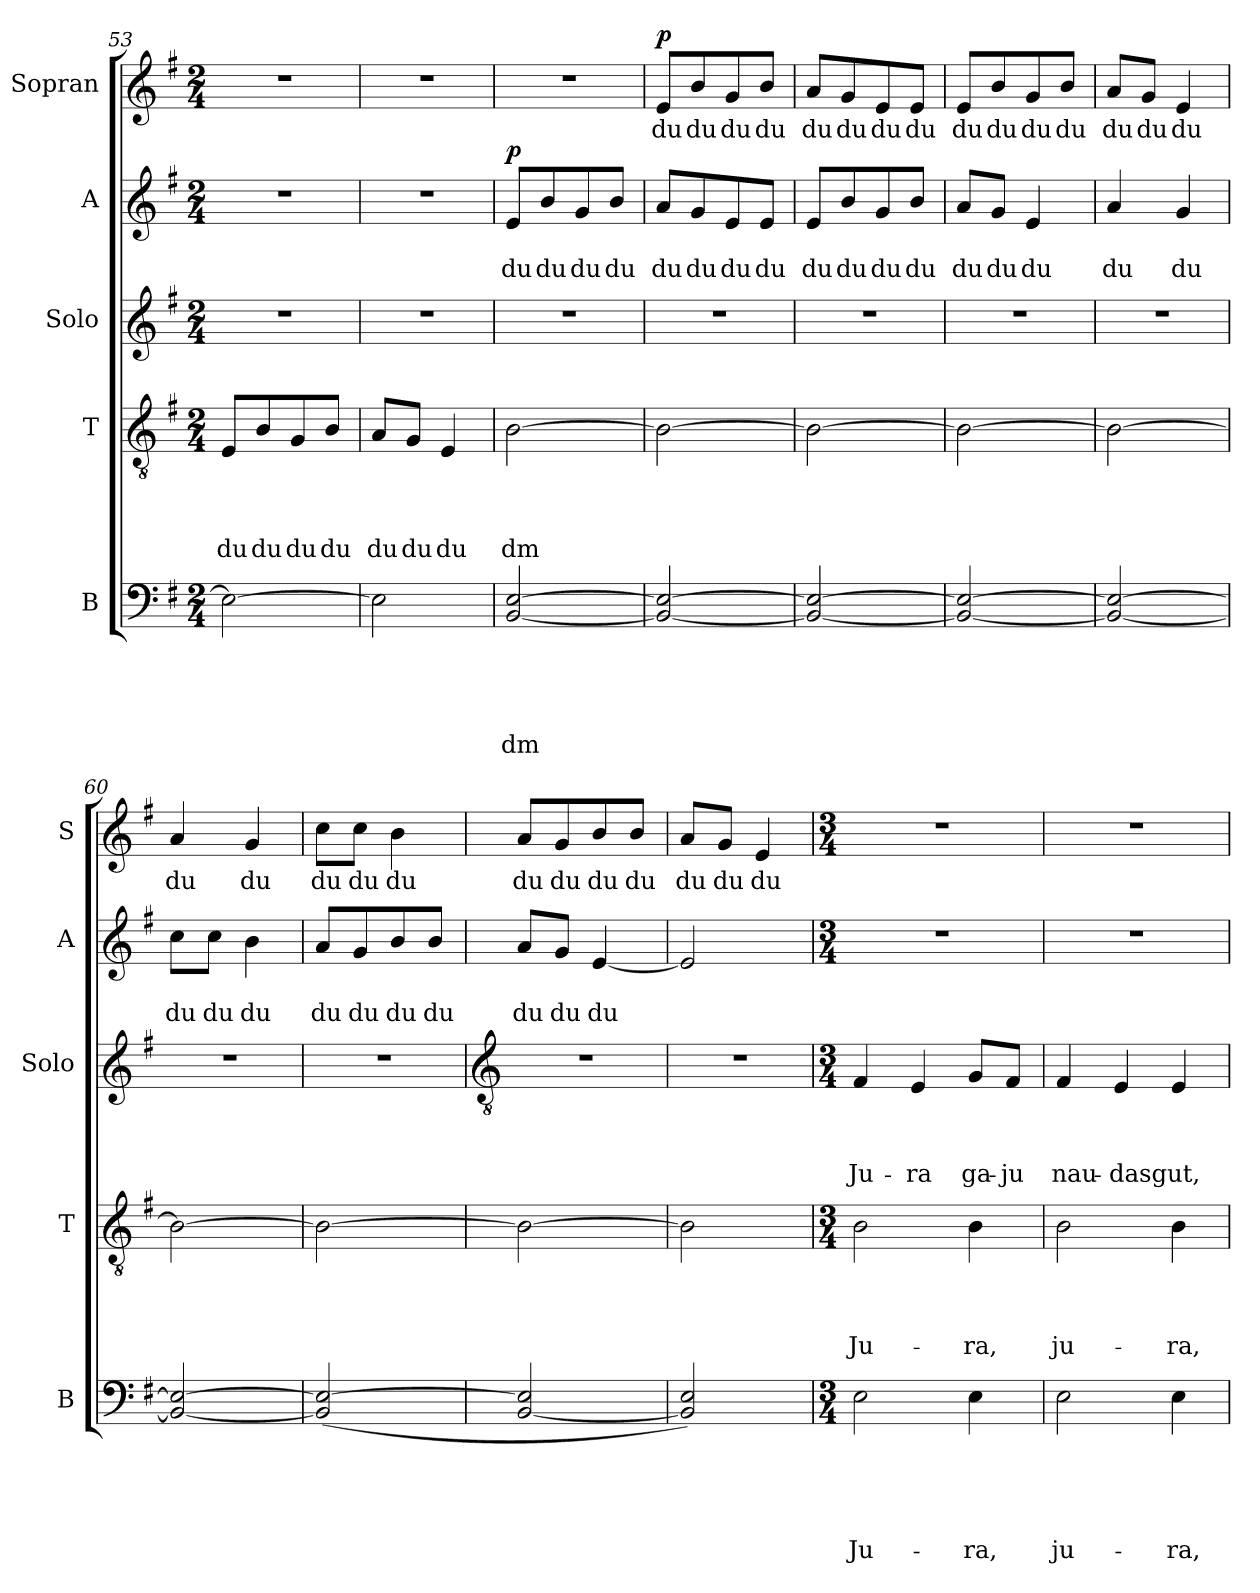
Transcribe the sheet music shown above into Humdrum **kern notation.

**kern	**text	**text	**text	**text	**text	**kern	**text	**text	**text	**text	**kern	**text	**text	**text	**kern	**text	**text	**dynam	**kern	**text	**dynam
*part5	*part5	*part5	*part5	*part5	*part5	*part4	*part4	*part4	*part4	*part4	*part3	*part3	*part3	*part3	*part2	*part2	*part2	*part2	*part1	*part1	*part1
*staff5	*staff5	*staff5	*staff5	*staff5	*staff5	*staff4	*staff4	*staff4	*staff4	*staff4	*staff3	*staff3	*staff3	*staff3	*staff2	*staff2	*staff2	*staff2	*staff1	*staff1	*staff1
*I"B	*	*	*	*	*	*I"T	*	*	*	*	*I"Solo	*	*	*	*I"A	*	*	*	*I"Sopran	*	*
*I'B	*	*	*	*	*	*I'T	*	*	*	*	*I'Solo	*	*	*	*I'A	*	*	*	*I'S	*	*
*clefF4	*	*	*	*	*	*clefGv2	*	*	*	*	*clefG2	*	*	*	*clefG2	*	*	*	*clefG2	*	*
*k[f#]	*	*	*	*	*	*k[f#]	*	*	*	*	*k[f#]	*	*	*	*k[f#]	*	*	*	*k[f#]	*	*
*G:	*	*	*	*	*	*G:	*	*	*	*	*G:	*	*	*	*G:	*	*	*	*G:	*	*
*M2/4	*	*	*	*	*	*M2/4	*	*	*	*	*M2/4	*	*	*	*M2/4	*	*	*	*M2/4	*	*
=53	=53	=53	=53	=53	=53	=53	=53	=53	=53	=53	=53	=53	=53	=53	=53	=53	=53	=53	=53	=53	=53
!	!	!	!	!	!	!	!	!	!	!LO:LY:b	!	!	!	!	!LO:N:vis=1	!	!	!	!LO:N:vis=1	!	!
2E\_	.	.	.	.	.	8E/L	.	.	.	du	2r	.	.	.	2r	.	.	.	2r	.	.
!	!	!	!	!	!	!	!	!	!	!LO:LY:b	!	!	!	!	!	!	!	!	!	!	!
.	.	.	.	.	.	8B/	.	.	.	du	.	.	.	.	.	.	.	.	.	.	.
!	!	!	!	!	!	!	!	!	!	!LO:LY:b	!	!	!	!	!	!	!	!	!	!	!
.	.	.	.	.	.	8G/	.	.	.	du	.	.	.	.	.	.	.	.	.	.	.
!	!	!	!	!	!	!	!	!	!	!LO:LY:b	!	!	!	!	!	!	!	!	!	!	!
.	.	.	.	.	.	8B/J	.	.	.	du	.	.	.	.	.	.	.	.	.	.	.
=54	=54	=54	=54	=54	=54	=54	=54	=54	=54	=54	=54	=54	=54	=54	=54	=54	=54	=54	=54	=54	=54
!	!	!	!	!	!	!	!	!	!	!LO:LY:b	!	!	!	!	!LO:N:vis=1	!	!	!	!LO:N:vis=1	!	!
2E\]	.	.	.	.	.	8A/L	.	.	.	du	2r	.	.	.	2r	.	.	.	2r	.	.
!	!	!	!	!	!	!	!	!	!	!LO:LY:b	!	!	!	!	!	!	!	!	!	!	!
.	.	.	.	.	.	8G/J	.	.	.	du	.	.	.	.	.	.	.	.	.	.	.
!	!	!	!	!	!	!	!	!	!	!LO:LY:b	!	!	!	!	!	!	!	!	!	!	!
.	.	.	.	.	.	4E/	.	.	.	du	.	.	.	.	.	.	.	.	.	.	.
=55	=55	=55	=55	=55	=55	=55	=55	=55	=55	=55	=55	=55	=55	=55	=55	=55	=55	=55	=55	=55	=55
!	!	!	!	!	!LO:LY:b	!	!	!	!	!LO:LY:b	!	!	!	!	!	!	!LO:LY:b	!LO:DY:b	!LO:N:vis=1	!	!
[<2BB/ [>2E/	.	.	.	.	dm	[>2B\	.	.	.	dm	2r	.	.	.	8e/L	.	du	p	2r	.	.
!	!	!	!	!	!	!	!	!	!	!	!	!	!	!	!	!	!LO:LY:b	!	!	!	!
.	.	.	.	.	.	.	.	.	.	.	.	.	.	.	8b/	.	du	.	.	.	.
!	!	!	!	!	!	!	!	!	!	!	!	!	!	!	!	!	!LO:LY:b	!	!	!	!
.	.	.	.	.	.	.	.	.	.	.	.	.	.	.	8g/	.	du	.	.	.	.
!	!	!	!	!	!	!	!	!	!	!	!	!	!	!	!	!	!LO:LY:b	!	!	!	!
.	.	.	.	.	.	.	.	.	.	.	.	.	.	.	8b/J	.	du	.	.	.	.
=56	=56	=56	=56	=56	=56	=56	=56	=56	=56	=56	=56	=56	=56	=56	=56	=56	=56	=56	=56	=56	=56
!	!	!	!	!	!	!	!	!	!	!	!	!	!	!	!	!	!LO:LY:b	!	!	!LO:LY:b	!LO:DY:b
2BB/_ 2E/_	.	.	.	.	.	2B\_	.	.	.	.	2r	.	.	.	8a/L	.	du	.	8e/L	du	p
!	!	!	!	!	!	!	!	!	!	!	!	!	!	!	!	!	!LO:LY:b	!	!	!LO:LY:b	!
.	.	.	.	.	.	.	.	.	.	.	.	.	.	.	8g/	.	du	.	8b/	du	.
!	!	!	!	!	!	!	!	!	!	!	!	!	!	!	!	!	!LO:LY:b	!	!	!LO:LY:b	!
.	.	.	.	.	.	.	.	.	.	.	.	.	.	.	8e/	.	du	.	8g/	du	.
!	!	!	!	!	!	!	!	!	!	!	!	!	!	!	!	!	!LO:LY:b	!	!	!LO:LY:b	!
.	.	.	.	.	.	.	.	.	.	.	.	.	.	.	8e/J	.	du	.	8b/J	du	.
=57	=57	=57	=57	=57	=57	=57	=57	=57	=57	=57	=57	=57	=57	=57	=57	=57	=57	=57	=57	=57	=57
!	!	!	!	!	!	!	!	!	!	!	!	!	!	!	!	!	!LO:LY:b	!	!	!LO:LY:b	!
2BB/_ 2E/_	.	.	.	.	.	2B\_	.	.	.	.	2r	.	.	.	8e/L	.	du	.	8a/L	du	.
!	!	!	!	!	!	!	!	!	!	!	!	!	!	!	!	!	!LO:LY:b	!	!	!LO:LY:b	!
.	.	.	.	.	.	.	.	.	.	.	.	.	.	.	8b/	.	du	.	8g/	du	.
!	!	!	!	!	!	!	!	!	!	!	!	!	!	!	!	!	!LO:LY:b	!	!	!LO:LY:b	!
.	.	.	.	.	.	.	.	.	.	.	.	.	.	.	8g/	.	du	.	8e/	du	.
!	!	!	!	!	!	!	!	!	!	!	!	!	!	!	!	!	!LO:LY:b	!	!	!LO:LY:b	!
.	.	.	.	.	.	.	.	.	.	.	.	.	.	.	8b/J	.	du	.	8e/J	du	.
=58	=58	=58	=58	=58	=58	=58	=58	=58	=58	=58	=58	=58	=58	=58	=58	=58	=58	=58	=58	=58	=58
!	!	!	!	!	!	!	!	!	!	!	!	!	!	!	!	!	!LO:LY:b	!	!	!LO:LY:b	!
2BB/_ 2E/_	.	.	.	.	.	2B\_	.	.	.	.	2r	.	.	.	8a/L	.	du	.	8e/L	du	.
!	!	!	!	!	!	!	!	!	!	!	!	!	!	!	!	!	!LO:LY:b	!	!	!LO:LY:b	!
.	.	.	.	.	.	.	.	.	.	.	.	.	.	.	8g/J	.	du	.	8b/	du	.
!	!	!	!	!	!	!	!	!	!	!	!	!	!	!	!	!	!LO:LY:b	!	!	!LO:LY:b	!
.	.	.	.	.	.	.	.	.	.	.	.	.	.	.	4e/	.	du	.	8g/	du	.
!	!	!	!	!	!	!	!	!	!	!	!	!	!	!	!	!	!	!	!	!LO:LY:b	!
.	.	.	.	.	.	.	.	.	.	.	.	.	.	.	.	.	.	.	8b/J	du	.
=59	=59	=59	=59	=59	=59	=59	=59	=59	=59	=59	=59	=59	=59	=59	=59	=59	=59	=59	=59	=59	=59
!	!	!	!	!	!	!	!	!	!	!	!	!	!	!	!	!	!LO:LY:b	!	!	!LO:LY:b	!
2BB/_ 2E/_	.	.	.	.	.	2B\_	.	.	.	.	2r	.	.	.	4a/	.	du	.	8a/L	du	.
!	!	!	!	!	!	!	!	!	!	!	!	!	!	!	!	!	!	!	!	!LO:LY:b	!
.	.	.	.	.	.	.	.	.	.	.	.	.	.	.	.	.	.	.	8g/J	du	.
!	!	!	!	!	!	!	!	!	!	!	!	!	!	!	!	!	!LO:LY:b	!	!	!LO:LY:b	!
.	.	.	.	.	.	.	.	.	.	.	.	.	.	.	4g/	.	du	.	4e/	du	.
=60	=60	=60	=60	=60	=60	=60	=60	=60	=60	=60	=60	=60	=60	=60	=60	=60	=60	=60	=60	=60	=60
!	!	!	!	!	!	!	!	!	!	!	!	!	!	!	!	!	!LO:LY:b	!	!	!LO:LY:b	!
2BB/_ 2E/_	.	.	.	.	.	2B\_	.	.	.	.	2r	.	.	.	8cc\L	.	du	.	4a/	du	.
!	!	!	!	!	!	!	!	!	!	!	!	!	!	!	!	!	!LO:LY:b	!	!	!	!
.	.	.	.	.	.	.	.	.	.	.	.	.	.	.	8cc\J	.	du	.	.	.	.
!	!	!	!	!	!	!	!	!	!	!	!	!	!	!	!	!	!LO:LY:b	!	!	!LO:LY:b	!
.	.	.	.	.	.	.	.	.	.	.	.	.	.	.	4b\	.	du	.	4g/	du	.
=61	=61	=61	=61	=61	=61	=61	=61	=61	=61	=61	=61	=61	=61	=61	=61	=61	=61	=61	=61	=61	=61
!	!	!	!	!	!	!	!	!	!	!	!	!	!	!	!	!	!LO:LY:b	!	!	!LO:LY:b	!
(<2BB/] 2E/_	.	.	.	.	.	2B\_	.	.	.	.	2r	.	.	.	8a/L	.	du	.	8cc\L	du	.
!	!	!	!	!	!	!	!	!	!	!	!	!	!	!	!	!	!LO:LY:b	!	!	!LO:LY:b	!
.	.	.	.	.	.	.	.	.	.	.	.	.	.	.	8g/	.	du	.	8cc\J	du	.
!	!	!	!	!	!	!	!	!	!	!	!	!	!	!	!	!	!LO:LY:b	!	!	!LO:LY:b	!
.	.	.	.	.	.	.	.	.	.	.	.	.	.	.	8b/	.	du	.	4b\	du	.
!	!	!	!	!	!	!	!	!	!	!	!	!	!	!	!	!	!LO:LY:b	!	!	!	!
.	.	.	.	.	.	.	.	.	.	.	.	.	.	.	8b/J	.	du	.	.	.	.
!!LO:LB:g=z
=62	=62	=62	=62	=62	=62	=62	=62	=62	=62	=62	=62	=62	=62	=62	=62	=62	=62	=62	=62	=62	=62
*	*	*	*	*	*	*	*	*	*	*	*clefGv2	*	*	*	*	*	*	*	*	*	*
!	!	!	!	!	!	!	!	!	!	!	!	!	!	!	!	!	!LO:LY:b	!	!	!LO:LY:b	!
[<2BB/ 2E/]	.	.	.	.	.	2B\_	.	.	.	.	2r	.	.	.	8a/L	.	du	.	8a/L	du	.
!	!	!	!	!	!	!	!	!	!	!	!	!	!	!	!	!	!LO:LY:b	!	!	!LO:LY:b	!
.	.	.	.	.	.	.	.	.	.	.	.	.	.	.	8g/J	.	du	.	8g/	du	.
!	!	!	!	!	!	!	!	!	!	!	!	!	!	!	!	!	!LO:LY:b	!	!	!LO:LY:b	!
.	.	.	.	.	.	.	.	.	.	.	.	.	.	.	[<4e/	.	du	.	8b/	du	.
!	!	!	!	!	!	!	!	!	!	!	!	!	!	!	!	!	!	!	!	!LO:LY:b	!
.	.	.	.	.	.	.	.	.	.	.	.	.	.	.	.	.	.	.	8b/J	du	.
=63	=63	=63	=63	=63	=63	=63	=63	=63	=63	=63	=63	=63	=63	=63	=63	=63	=63	=63	=63	=63	=63
!	!	!	!	!	!	!	!	!	!	!	!	!	!	!	!	!	!	!	!	!LO:LY:b	!
2BB/] 2E/)	.	.	.	.	.	2B\]	.	.	.	.	2r	.	.	.	2e/]	.	.	.	8a/L	du	.
!	!	!	!	!	!	!	!	!	!	!	!	!	!	!	!	!	!	!	!	!LO:LY:b	!
.	.	.	.	.	.	.	.	.	.	.	.	.	.	.	.	.	.	.	8g/J	du	.
!	!	!	!	!	!	!	!	!	!	!	!	!	!	!	!	!	!	!	!	!LO:LY:b	!
.	.	.	.	.	.	.	.	.	.	.	.	.	.	.	.	.	.	.	4e/	du	.
=64	=64	=64	=64	=64	=64	=64	=64	=64	=64	=64	=64	=64	=64	=64	=64	=64	=64	=64	=64	=64	=64
*M3/4	*	*	*	*	*	*M3/4	*	*	*	*	*M3/4	*	*	*	*M3/4	*	*	*	*M3/4	*	*
!	!	!	!	!	!LO:LY:b	!	!	!	!	!LO:LY:b	!	!	!	!LO:LY:b	!LO:N:vis=1	!	!	!	!LO:N:vis=1	!	!
2E\	.	.	.	.	Ju-	2B\	.	.	.	Ju-	4F#/	.	.	Ju-	2.r	.	.	.	2.r	.	.
!	!	!	!	!	!	!	!	!	!	!	!	!	!	!LO:LY:b:rj	!	!	!	!	!	!	!
.	.	.	.	.	.	.	.	.	.	.	4E/	.	.	-ra	.	.	.	.	.	.	.
!	!	!	!	!	!LO:LY:b	!	!	!	!	!LO:LY:b	!	!	!	!LO:LY:b	!	!	!	!	!	!	!
4E\	.	.	.	.	-ra,	4B\	.	.	.	-ra,	8G/L	.	.	ga-	.	.	.	.	.	.	.
!	!	!	!	!	!	!	!	!	!	!	!	!	!	!LO:LY:b:rj	!	!	!	!	!	!	!
.	.	.	.	.	.	.	.	.	.	.	8F#/J	.	.	-ju	.	.	.	.	.	.	.
=65	=65	=65	=65	=65	=65	=65	=65	=65	=65	=65	=65	=65	=65	=65	=65	=65	=65	=65	=65	=65	=65
!	!	!	!	!	!LO:LY:b	!	!	!	!	!LO:LY:b	!	!	!	!LO:LY:b	!LO:N:vis=1	!	!	!	!LO:N:vis=1	!	!
2E\	.	.	.	.	ju-	2B\	.	.	.	ju-	4F#/	.	.	nau-	2.r	.	.	.	2.r	.	.
!	!	!	!	!	!	!	!	!	!	!	!	!	!	!LO:LY:b	!	!	!	!	!	!	!
.	.	.	.	.	.	.	.	.	.	.	4E/	.	.	-dasgut,	.	.	.	.	.	.	.
!	!	!	!	!	!LO:LY:b	!	!	!	!	!LO:LY:b	!	!	!	!	!	!	!	!	!	!	!
4E\	.	.	.	.	-ra,	4B\	.	.	.	-ra,	4E/	.	.	.	.	.	.	.	.	.	.
=	=	=	=	=	=	=	=	=	=	=	=	=	=	=	=	=	=	=	=	=	=
*-	*-	*-	*-	*-	*-	*-	*-	*-	*-	*-	*-	*-	*-	*-	*-	*-	*-	*-	*-	*-	*-
